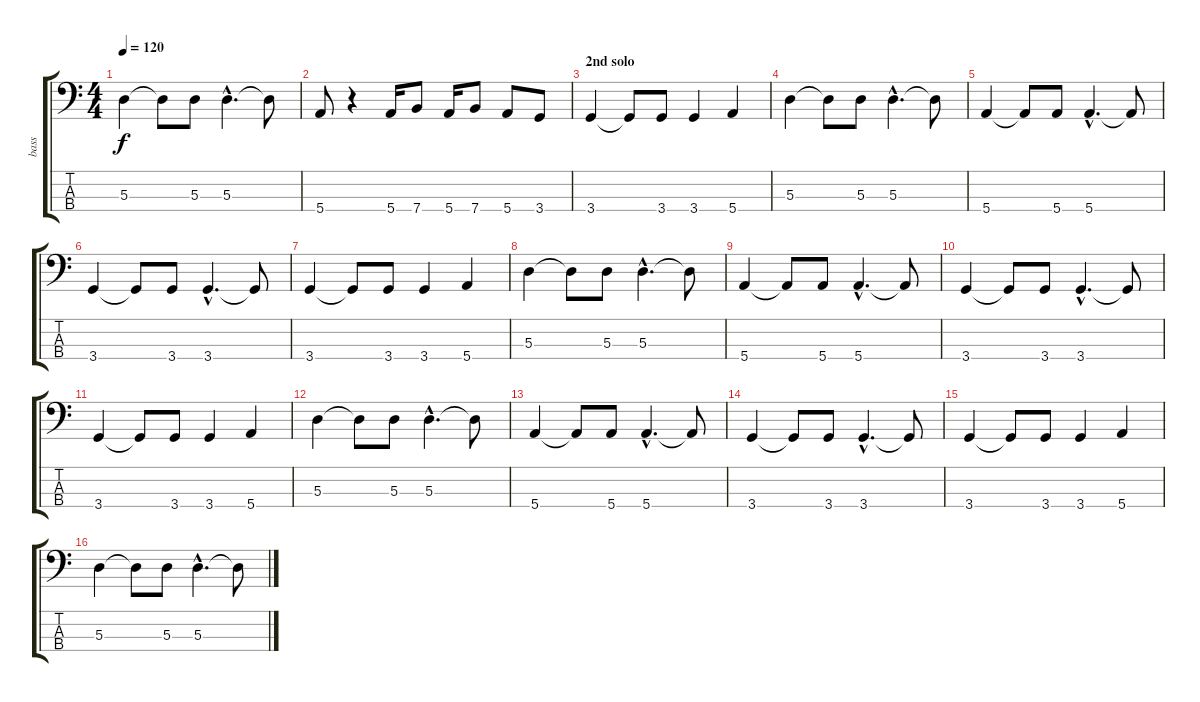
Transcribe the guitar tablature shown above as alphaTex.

\track ("bass" "bass") {instrument electricbasspick}
\staff {score tabs}
\tuning (G2 D2 A1 E1) {hide}
\ts (4 4)
\tempo 120
\clef f4
\ks c
5.3.4{dy f} 5.3{t}.8 5.3.8 5.3{hac}.4{d} 5.3{t}.8 |
5.4.8 r.4 5.4.16 7.4.8 5.4.16 7.4.8 5.4.8 3.4.8 |
\section ("" "2nd solo")
3.4.4 3.4{t}.8 3.4.8 3.4.4 5.4.4 |
5.3.4 5.3{t}.8 5.3.8 5.3{hac}.4{d} 5.3{t}.8 |
5.4.4 5.4{t}.8 5.4.8 5.4{hac}.4{d} 5.4{t}.8 |
3.4.4 3.4{t}.8 3.4.8 3.4{hac}.4{d} 3.4{t}.8 |
3.4.4 3.4{t}.8 3.4.8 3.4.4 5.4.4 |
5.3.4 5.3{t}.8 5.3.8 5.3{hac}.4{d} 5.3{t}.8 |
5.4.4 5.4{t}.8 5.4.8 5.4{hac}.4{d} 5.4{t}.8 |
3.4.4 3.4{t}.8 3.4.8 3.4{hac}.4{d} 3.4{t}.8 |
3.4.4 3.4{t}.8 3.4.8 3.4.4 5.4.4 |
5.3.4 5.3{t}.8 5.3.8 5.3{hac}.4{d} 5.3{t}.8 |
5.4.4 5.4{t}.8 5.4.8 5.4{hac}.4{d} 5.4{t}.8 |
3.4.4 3.4{t}.8 3.4.8 3.4{hac}.4{d} 3.4{t}.8 |
3.4.4 3.4{t}.8 3.4.8 3.4.4 5.4.4 |
5.3.4 5.3{t}.8 5.3.8 5.3{hac}.4{d} 5.3{t}.8
